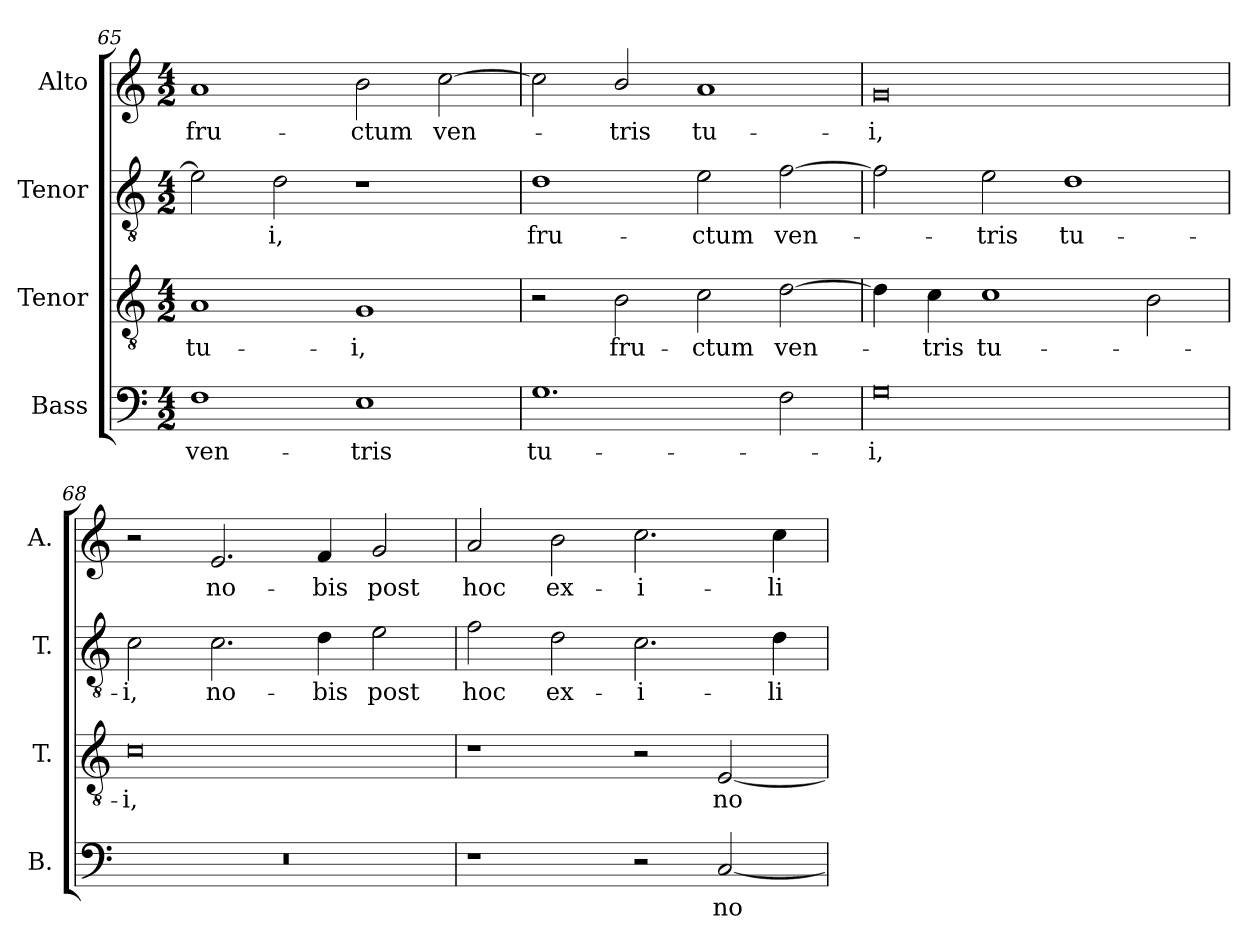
**kern	**text	**kern	**text	**kern	**text	**kern	**text
*part4	*part4	*part3	*part3	*part2	*part2	*part1	*part1
*staff4	*staff4	*staff3	*staff3	*staff2	*staff2	*staff1	*staff1
*I"Bass	*	*I"Tenor	*	*I"Tenor	*	*I"Alto	*
*I'B.	*	*I'T.	*	*I'T.	*	*I'A.	*
*clefF4	*	*clefGv2	*	*clefGv2	*	*clefG2	*
*	*	*ITrd7c12	*	*ITrd7c12	*	*	*
*k[]	*	*k[]	*	*k[]	*	*k[]	*
*C:	*	*C:	*	*C:	*	*C:	*
*M4/2	*	*M4/2	*	*M4/2	*	*M4/2	*
=65	=65	=65	=65	=65	=65	=65	=65
!	!LO:LY:b:color=#000000	!	!	!	!	!	!
!	!	!	!LO:LY:b:color=#000000	!	!	!	!
!	!	!	!	!	!	!	!LO:LY:b:color=#000000
1Fi	ven-	1AAi	tu-	2Ei\]	.	1ai	fru-
!	!	!	!	!	!LO:LY:b:color=#000000	!	!
.	.	.	.	2Di\	-i,	.	.
!	!LO:LY:b:color=#000000	!	!	!	!	!	!
!	!	!	!LO:LY:b:color=#000000	!	!	!	!
!	!	!	!	!	!	!	!LO:LY:b:color=#000000
1Ei	-tris	1GGi	-i,	1r	.	2bi\	-ctum
!	!	!	!	!	!	!	!LO:LY:b:color=#000000
.	.	.	.	.	.	[2cci\	ven-
=66	=66	=66	=66	=66	=66	=66	=66
!	!LO:LY:b:color=#000000	!	!	!	!	!	!
!	!	!	!	!	!LO:LY:b:color=#000000	!	!
1.Gi	tu-	2r	.	1Di	fru-	2cci\]	.
!	!	!	!LO:LY:b:color=#000000	!	!	!	!
!	!	!	!	!	!	!	!LO:LY:b:color=#000000
.	.	2BBi\	fru-	.	.	2bi/	-tris
!	!	!	!LO:LY:b:color=#000000	!	!	!	!
!	!	!	!	!	!LO:LY:b:color=#000000	!	!
!	!	!	!	!	!	!	!LO:LY:b:color=#000000
.	.	2Ci\	-ctum	2Ei\	-ctum	1ai	tu-
!	!	!	!LO:LY:b:color=#000000	!	!	!	!
!	!	!	!	!	!LO:LY:b:color=#000000	!	!
2Fi\	.	[2Di\	ven-	[2Fi\	ven-	.	.
=67	=67	=67	=67	=67	=67	=67	=67
!	!LO:LY:b:color=#000000	!	!	!	!	!	!
!	!	!	!	!	!	!	!LO:LY:b:color=#000000
0Gi	-i,	4Di\]	.	2Fi\]	.	0gi	-i,
!	!	!	!LO:LY:b:color=#000000	!	!	!	!
.	.	4Ci\	-tris	.	.	.	.
!	!	!	!LO:LY:b:color=#000000	!	!	!	!
!	!	!	!	!	!LO:LY:b:color=#000000	!	!
.	.	1Ci	tu-	2Ei\	-tris	.	.
!	!	!	!	!	!LO:LY:b:color=#000000	!	!
.	.	.	.	1Di	tu-	.	.
.	.	2BBi\	.	.	.	.	.
=68	=68	=68	=68	=68	=68	=68	=68
!LO:N:vis=1	!	!	!	!	!	!	!
!	!	!	!LO:LY:b:color=#000000	!	!	!	!
!	!	!	!	!	!LO:LY:b:color=#000000	!	!
0r	.	0Ci	-i,	2Ci\	-i,	2r	.
!	!	!	!	!	!LO:LY:b:color=#000000	!	!
!	!	!	!	!	!	!	!LO:LY:b:color=#000000
.	.	.	.	2.Ci\	no-	2.ei/	no-
!	!	!	!	!	!LO:LY:b:color=#000000	!	!
!	!	!	!	!	!	!	!LO:LY:b:color=#000000
.	.	.	.	4Di\	-bis	4fi/	-bis
!	!	!	!	!	!LO:LY:b:color=#000000	!	!
!	!	!	!	!	!	!	!LO:LY:b:color=#000000
.	.	.	.	2Ei\	post	2gi/	post
!!LO:LB:g=z
=69	=69	=69	=69	=69	=69	=69	=69
!	!	!	!	!	!LO:LY:b:color=#000000	!	!
!	!	!	!	!	!	!	!LO:LY:b:color=#000000
1r	.	1r	.	2Fi\	hoc	2ai/	hoc
!	!	!	!	!	!LO:LY:b:color=#000000	!	!
!	!	!	!	!	!	!	!LO:LY:b:color=#000000
.	.	.	.	2Di\	ex-	2bi\	ex-
!	!	!	!	!	!LO:LY:b:color=#000000	!	!
!	!	!	!	!	!	!	!LO:LY:b:color=#000000
2r	.	2r	.	2.Ci\	-i-	2.cci\	-i-
!	!LO:LY:b:color=#000000	!	!	!	!	!	!
!	!	!	!LO:LY:b:color=#000000	!	!	!	!
[2Ci/	no-	[2EEi/	no-	.	.	.	.
!	!	!	!	!	!LO:LY:b:color=#000000	!	!
!	!	!	!	!	!	!	!LO:LY:b:color=#000000
.	.	.	.	4Di\	-li-	4cci\	-li-
=	=	=	=	=	=	=	=
*-	*-	*-	*-	*-	*-	*-	*-
